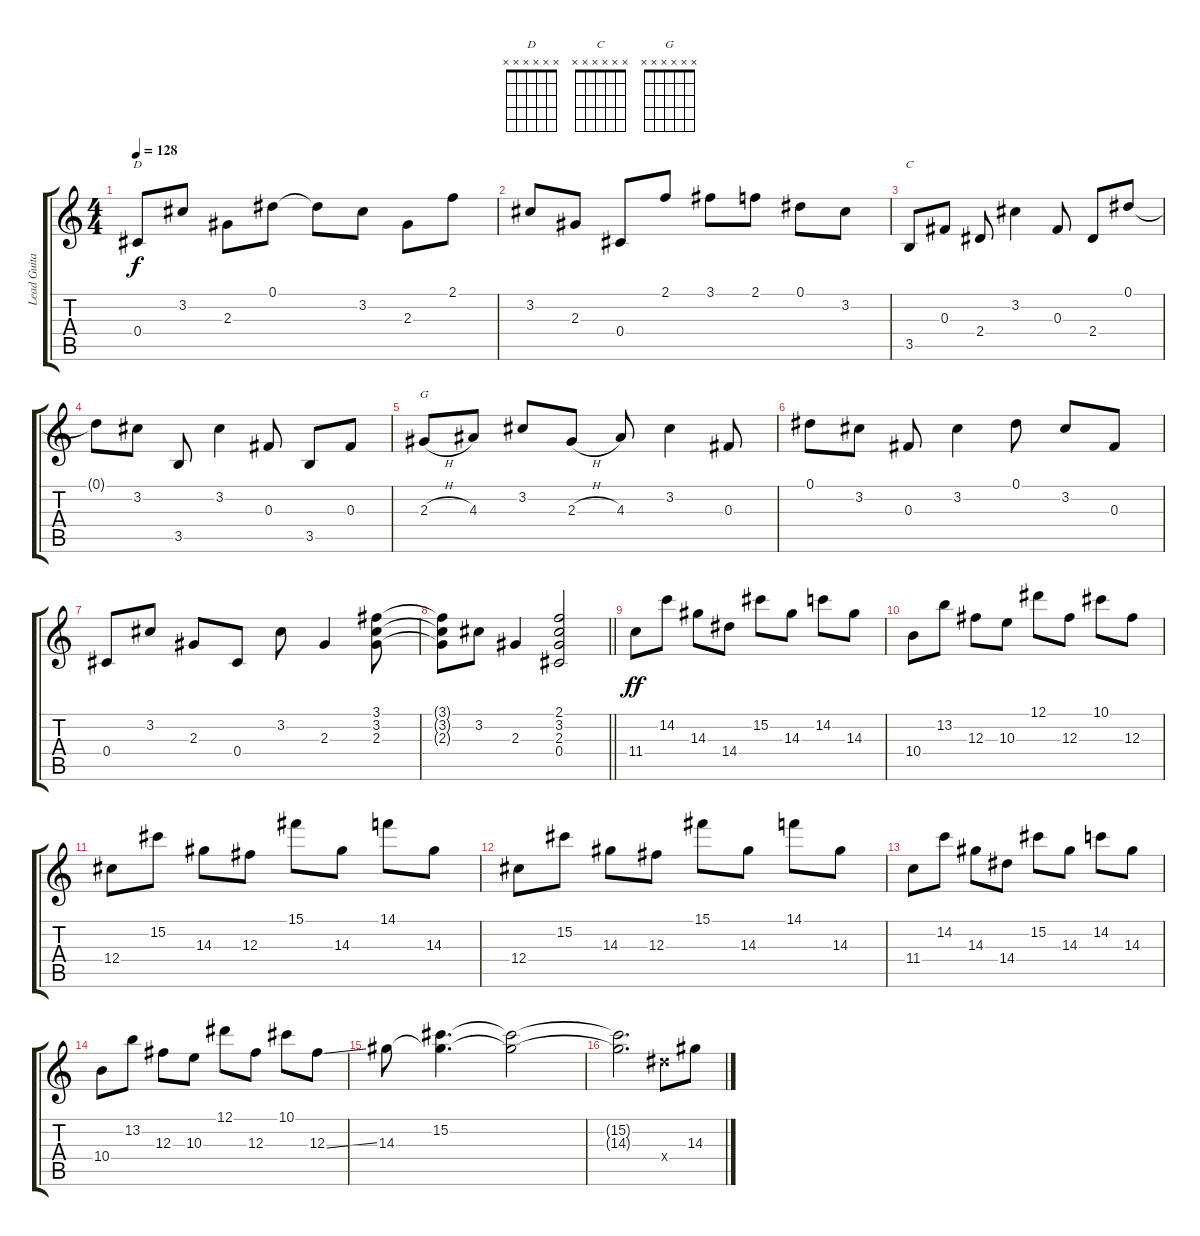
\track ("Lead Guitar (Slash)" "Lead Guita") {instrument distortionguitar}
\staff {score tabs}
\tuning (Eb4 Bb3 Gb3 Db3 Ab2 Eb2) {hide}
\chord ("D" x x x x x x)
\chord ("C" x x x x x x)
\chord ("G" x x x x x x)
\ts (4 4)
\tempo 128
\clef g2
\ks c
0.4.8{ch "D" dy f} 3.2.8 2.3.8 0.1.8 0.1{t}.8 3.2.8 2.3.8 2.1.8 |
3.2.8 2.3.8 0.4.8 2.1.8 3.1.8 2.1.8 0.1.8 3.2.8 |
3.5.8{ch "C"} 0.3.8 2.4.8 3.2.4 0.3.8 2.4.8 0.1.8 |
0.1{t}.8 3.2.8 3.5.8 3.2.4 0.3.8 3.5.8 0.3.8 |
2.3{h}.8{ch "G"} 4.3.8 3.2.8 2.3{h}.8 4.3.8 3.2.4 0.3.8 |
0.1.8 3.2.8 0.3.8 3.2.4 0.1.8 3.2.8 0.3.8 |
0.4.8 3.2.8 2.3.8 0.4.8 3.2.8 2.3.4 (3.1 3.2 2.3).8 |
\barLineRight lightlight
(3.1{t} 3.2{t} 2.3{t}).8 3.2.8 2.3.4 (2.1 3.2 2.3 0.4).2 |
11.4.8{dy ff instrument distortionguitar} 14.2.8 14.3.8 14.4.8 15.2.8 14.3.8 14.2.8 14.3.8 |
10.4.8 13.2.8 12.3.8 10.3.8 12.1.8 12.3.8 10.1.8 12.3.8 |
12.4.8 15.2.8 14.3.8 12.3.8 15.1.8 14.3.8 14.1.8 14.3.8 |
12.4.8 15.2.8 14.3.8 12.3.8 15.1.8 14.3.8 14.1.8 14.3.8 |
11.4.8 14.2.8 14.3.8 14.4.8 15.2.8 14.3.8 14.2.8 14.3.8 |
10.4.8 13.2.8 12.3.8 10.3.8 12.1.8 12.3.8 10.1.8 12.3{ss}.8 |
14.3.8 (15.2 14.3{t}).4{d} (15.2{t} 14.3{t}).2 |
(15.2{t} 14.3{t}).2{d} 14.4{x}.8 14.3.8
